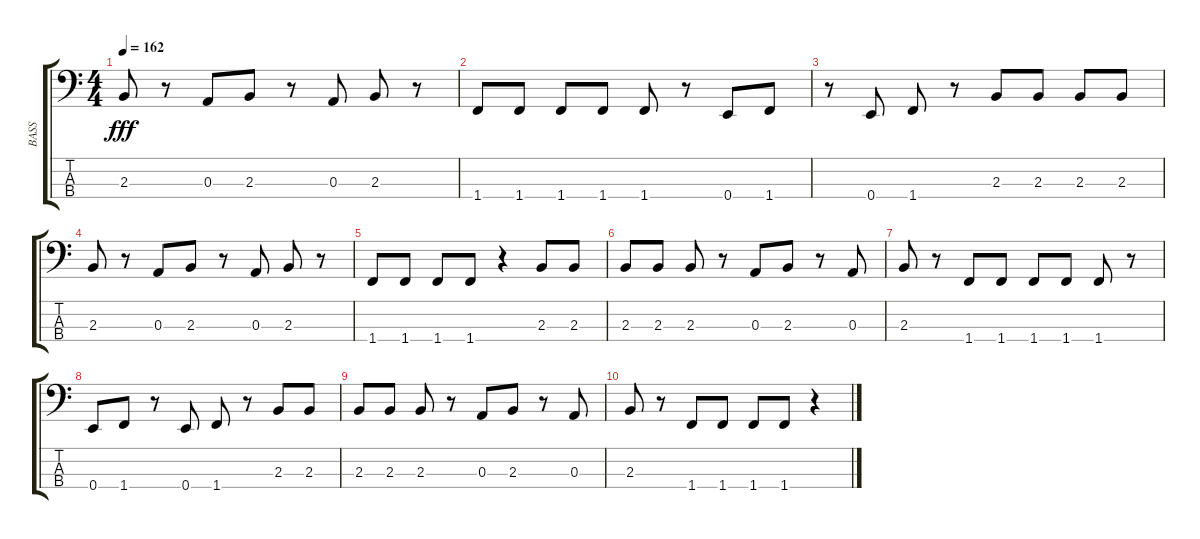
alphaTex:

\track ("BASS" "BASS") {instrument electricbassfinger}
\staff {score tabs}
\tuning (G2 D2 A1 E1) {hide}
\ts (4 4)
\tempo 162
\clef f4
\ks c
2.3.8{dy fff} r.8 0.3.8 2.3.8 r.8 0.3.8 2.3.8 r.8 |
1.4.8 1.4.8 1.4.8 1.4.8 1.4.8 r.8 0.4.8 1.4.8 |
r.8 0.4.8 1.4.8 r.8 2.3.8 2.3.8 2.3.8 2.3.8 |
2.3.8 r.8 0.3.8 2.3.8 r.8 0.3.8 2.3.8 r.8 |
1.4.8 1.4.8 1.4.8 1.4.8 r.4 2.3.8 2.3.8 |
2.3.8 2.3.8 2.3.8 r.8 0.3.8 2.3.8 r.8 0.3.8 |
2.3.8 r.8 1.4.8 1.4.8 1.4.8 1.4.8 1.4.8 r.8 |
0.4.8 1.4.8 r.8 0.4.8 1.4.8 r.8 2.3.8 2.3.8 |
2.3.8 2.3.8 2.3.8 r.8 0.3.8 2.3.8 r.8 0.3.8 |
2.3.8 r.8 1.4.8 1.4.8 1.4.8 1.4.8 r.4
